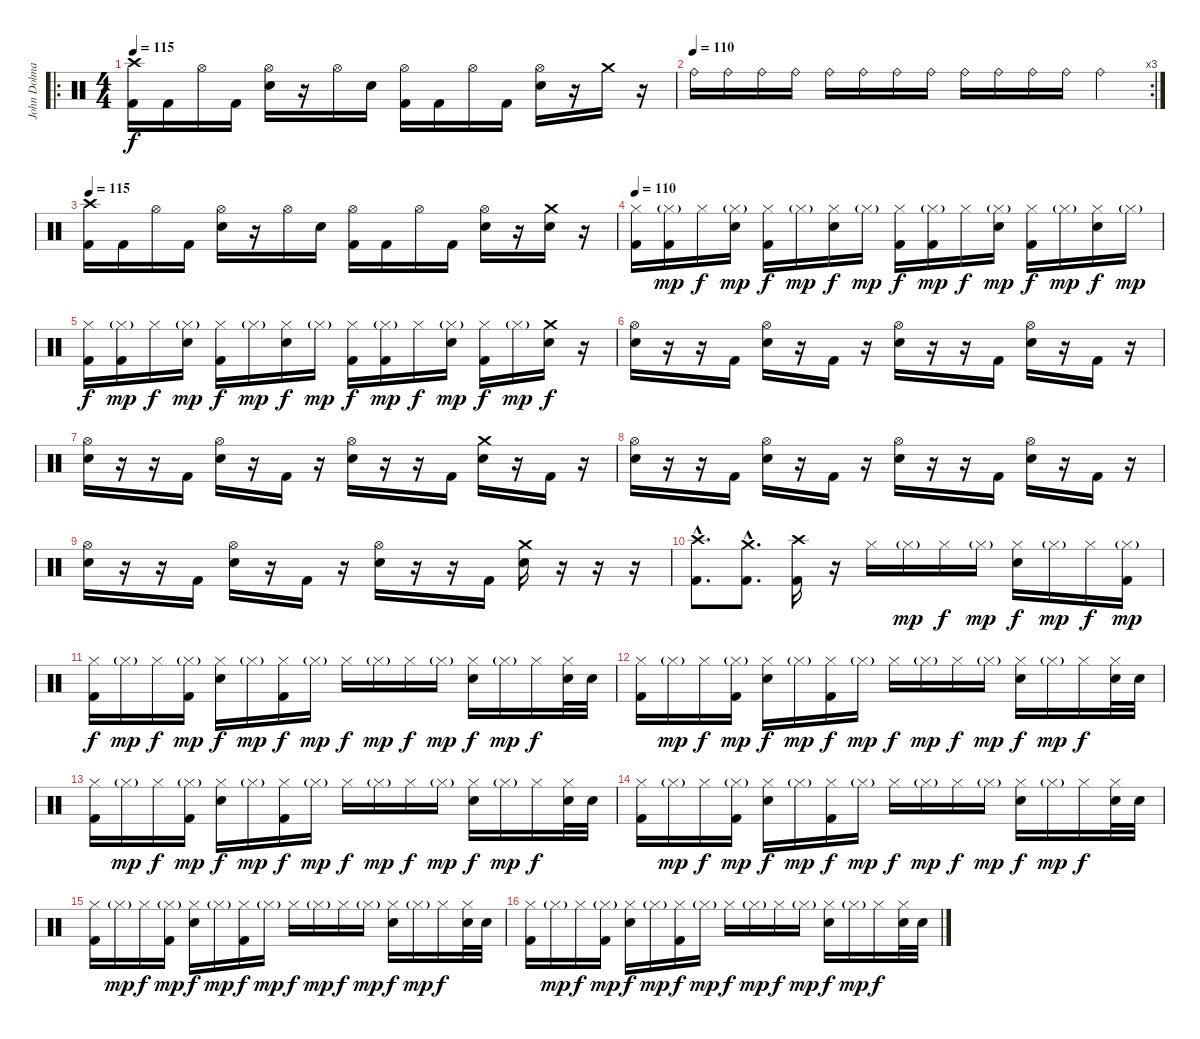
\track ("John Dolmayan" "John Dolma") {instrument percussion}
\staff {score}
\articulation defaults
\ro
\ts (4 4)
\tempo 115
\clef neutral
\ks c
("Crash high (hit)" "Kick (hit) 2").16{dy f volume 16} "Kick (hit) 2".16 "Hi-Hat (open)".16 "Kick (hit) 2".16 ("Hi-Hat (open)" "Electric Snare (hit)").16 r.16 "Hi-Hat (open)".16 "Electric Snare (hit)".16 ("Hi-Hat (open)" "Kick (hit) 2").16 "Kick (hit) 2".16 "Hi-Hat (open)".16 "Kick (hit) 2".16 ("Hi-Hat (open)" "Electric Snare (hit)").16 r.16 "Crash medium (hit)".16 r.16 |
\rc 3
\tempo (110)
"Ride (bell)".16{volume 13} "Ride (bell)".16 "Ride (bell)".16 "Ride (bell)".16 "Ride (bell)".16 "Ride (bell)".16 "Ride (bell)".16 "Ride (bell)".16 "Ride (bell)".16 "Ride (bell)".16 "Ride (bell)".16 "Ride (bell)".16 "Ride (bell)".4 |
\tempo 115
("Crash high (hit)" "Kick (hit) 2").16{volume 16} "Kick (hit) 2".16 "Hi-Hat (open)".16 "Kick (hit) 2".16 ("Hi-Hat (open)" "Electric Snare (hit)").16 r.16 "Hi-Hat (open)".16 "Electric Snare (hit)".16 ("Hi-Hat (open)" "Kick (hit) 2").16 "Kick (hit) 2".16 "Hi-Hat (open)".16 "Kick (hit) 2".16 ("Hi-Hat (open)" "Electric Snare (hit)").16 r.16 ("Crash medium (hit)" "Electric Snare (hit)").16 r.16 |
\tempo 110
("Hi-Hat (closed)" "Kick (hit) 2").16 ("Hi-Hat (closed)"{g} "Kick (hit) 2").16{dy mp} "Hi-Hat (closed)".16{dy f} ("Hi-Hat (closed)"{g} "Electric Snare (hit)").16{dy mp} ("Hi-Hat (closed)" "Kick (hit) 2").16{dy f} "Hi-Hat (closed)"{g}.16{dy mp} ("Hi-Hat (closed)" "Electric Snare (hit)").16{dy f} "Hi-Hat (closed)"{g}.16{dy mp} ("Hi-Hat (closed)" "Kick (hit) 2").16{dy f} ("Hi-Hat (closed)"{g} "Kick (hit) 2").16{dy mp} "Hi-Hat (closed)".16{dy f} ("Hi-Hat (closed)"{g} "Electric Snare (hit)").16{dy mp} ("Hi-Hat (closed)" "Kick (hit) 2").16{dy f} "Hi-Hat (closed)"{g}.16{dy mp} ("Hi-Hat (closed)" "Electric Snare (hit)").16{dy f} "Hi-Hat (closed)"{g}.16{dy mp} |
("Hi-Hat (closed)" "Kick (hit) 2").16{dy f} ("Hi-Hat (closed)"{g} "Kick (hit) 2").16{dy mp} "Hi-Hat (closed)".16{dy f} ("Hi-Hat (closed)"{g} "Electric Snare (hit)").16{dy mp} ("Hi-Hat (closed)" "Kick (hit) 2").16{dy f} "Hi-Hat (closed)"{g}.16{dy mp} ("Hi-Hat (closed)" "Electric Snare (hit)").16{dy f} "Hi-Hat (closed)"{g}.16{dy mp} ("Hi-Hat (closed)" "Kick (hit) 2").16{dy f} ("Hi-Hat (closed)"{g} "Kick (hit) 2").16{dy mp} "Hi-Hat (closed)".16{dy f} ("Hi-Hat (closed)"{g} "Electric Snare (hit)").16{dy mp} ("Hi-Hat (closed)" "Kick (hit) 2").16{dy f} "Hi-Hat (closed)"{g}.16{dy mp} ("Crash medium (hit)" "Electric Snare (hit)").16{dy f} r.16 |
("Hi-Hat (open)" "Electric Snare (hit)").16 r.16 r.16 "Kick (hit) 2".16 ("Hi-Hat (open)" "Electric Snare (hit)").16 r.16 "Kick (hit) 2".16 r.16 ("Hi-Hat (open)" "Electric Snare (hit)").16 r.16 r.16 "Kick (hit) 2".16 ("Hi-Hat (open)" "Electric Snare (hit)").16 r.16 "Kick (hit) 2".16 r.16 |
("Hi-Hat (open)" "Electric Snare (hit)").16 r.16 r.16 "Kick (hit) 2".16 ("Hi-Hat (open)" "Electric Snare (hit)").16 r.16 "Kick (hit) 2".16 r.16 ("Hi-Hat (open)" "Electric Snare (hit)").16 r.16 r.16 "Kick (hit) 2".16 ("Crash medium (hit)" "Electric Snare (hit)").16 r.16 "Kick (hit) 2".16 r.16 |
("Hi-Hat (open)" "Electric Snare (hit)").16 r.16 r.16 "Kick (hit) 2".16 ("Hi-Hat (open)" "Electric Snare (hit)").16 r.16 "Kick (hit) 2".16 r.16 ("Hi-Hat (open)" "Electric Snare (hit)").16 r.16 r.16 "Kick (hit) 2".16 ("Hi-Hat (open)" "Electric Snare (hit)").16 r.16 "Kick (hit) 2".16 r.16 |
("Hi-Hat (open)" "Electric Snare (hit)").16 r.16 r.16 "Kick (hit) 2".16 ("Hi-Hat (open)" "Electric Snare (hit)").16 r.16 "Kick (hit) 2".16 r.16 ("Hi-Hat (open)" "Electric Snare (hit)").16 r.16 r.16 "Kick (hit) 2".16 ("Crash medium (hit)" "Electric Snare (hit)").16 r.16 r.16{volume 0} r.16 |
("Crash high (hit)"{hac} "Kick (hit) 2"{hac}).8{d volume 16} ("Crash medium (hit)"{hac} "Kick (hit) 2"{hac}).8{d} ("Crash high (hit)" "Kick (hit) 2").16 r.16 "Hi-Hat (closed)".16 "Hi-Hat (closed)"{g}.16{dy mp} "Hi-Hat (closed)".16{dy f} "Hi-Hat (closed)"{g}.16{dy mp} ("Hi-Hat (closed)" "Electric Snare (hit)").16{dy f} "Hi-Hat (closed)"{g}.16{dy mp} "Hi-Hat (closed)".16{dy f} ("Hi-Hat (closed)"{g} "Kick (hit) 2").16{dy mp} |
("Hi-Hat (closed)" "Kick (hit) 2").16{dy f} "Hi-Hat (closed)"{g}.16{dy mp} "Hi-Hat (closed)".16{dy f} ("Hi-Hat (closed)"{g} "Kick (hit) 2").16{dy mp} ("Hi-Hat (closed)" "Electric Snare (hit)").16{dy f} "Hi-Hat (closed)"{g}.16{dy mp} ("Hi-Hat (closed)" "Kick (hit) 2").16{dy f} "Hi-Hat (closed)"{g}.16{dy mp} "Hi-Hat (closed)".16{dy f} "Hi-Hat (closed)"{g}.16{dy mp} "Hi-Hat (closed)".16{dy f} "Hi-Hat (closed)"{g}.16{dy mp} ("Hi-Hat (closed)" "Electric Snare (hit)").16{dy f} "Hi-Hat (closed)"{g}.16{dy mp} "Hi-Hat (closed)".16{dy f} ("Hi-Hat (closed)" "Electric Snare (hit)").32{volume 10} "Electric Snare (hit)".32 |
("Hi-Hat (closed)" "Kick (hit) 2").16{volume 16} "Hi-Hat (closed)"{g}.16{dy mp} "Hi-Hat (closed)".16{dy f} ("Hi-Hat (closed)"{g} "Kick (hit) 2").16{dy mp} ("Hi-Hat (closed)" "Electric Snare (hit)").16{dy f} "Hi-Hat (closed)"{g}.16{dy mp} ("Hi-Hat (closed)" "Kick (hit) 2").16{dy f} "Hi-Hat (closed)"{g}.16{dy mp} "Hi-Hat (closed)".16{dy f} "Hi-Hat (closed)"{g}.16{dy mp} "Hi-Hat (closed)".16{dy f} "Hi-Hat (closed)"{g}.16{dy mp} ("Hi-Hat (closed)" "Electric Snare (hit)").16{dy f} "Hi-Hat (closed)"{g}.16{dy mp} "Hi-Hat (closed)".16{dy f} ("Hi-Hat (closed)" "Electric Snare (hit)").32{volume 10} "Electric Snare (hit)".32 |
("Hi-Hat (closed)" "Kick (hit) 2").16{volume 16} "Hi-Hat (closed)"{g}.16{dy mp} "Hi-Hat (closed)".16{dy f} ("Hi-Hat (closed)"{g} "Kick (hit) 2").16{dy mp} ("Hi-Hat (closed)" "Electric Snare (hit)").16{dy f} "Hi-Hat (closed)"{g}.16{dy mp} ("Hi-Hat (closed)" "Kick (hit) 2").16{dy f} "Hi-Hat (closed)"{g}.16{dy mp} "Hi-Hat (closed)".16{dy f} "Hi-Hat (closed)"{g}.16{dy mp} "Hi-Hat (closed)".16{dy f} "Hi-Hat (closed)"{g}.16{dy mp} ("Hi-Hat (closed)" "Electric Snare (hit)").16{dy f} "Hi-Hat (closed)"{g}.16{dy mp} "Hi-Hat (closed)".16{dy f} ("Hi-Hat (closed)" "Electric Snare (hit)").32{volume 10} "Electric Snare (hit)".32 |
("Hi-Hat (closed)" "Kick (hit) 2").16{volume 16} "Hi-Hat (closed)"{g}.16{dy mp} "Hi-Hat (closed)".16{dy f} ("Hi-Hat (closed)"{g} "Kick (hit) 2").16{dy mp} ("Hi-Hat (closed)" "Electric Snare (hit)").16{dy f} "Hi-Hat (closed)"{g}.16{dy mp} ("Hi-Hat (closed)" "Kick (hit) 2").16{dy f} "Hi-Hat (closed)"{g}.16{dy mp} "Hi-Hat (closed)".16{dy f} "Hi-Hat (closed)"{g}.16{dy mp} "Hi-Hat (closed)".16{dy f} "Hi-Hat (closed)"{g}.16{dy mp} ("Hi-Hat (closed)" "Electric Snare (hit)").16{dy f} "Hi-Hat (closed)"{g}.16{dy mp} "Hi-Hat (closed)".16{dy f} ("Hi-Hat (closed)" "Electric Snare (hit)").32{volume 10} "Electric Snare (hit)".32 |
("Hi-Hat (closed)" "Kick (hit) 2").16{volume 16} "Hi-Hat (closed)"{g}.16{dy mp} "Hi-Hat (closed)".16{dy f} ("Hi-Hat (closed)"{g} "Kick (hit) 2").16{dy mp} ("Hi-Hat (closed)" "Electric Snare (hit)").16{dy f} "Hi-Hat (closed)"{g}.16{dy mp} ("Hi-Hat (closed)" "Kick (hit) 2").16{dy f} "Hi-Hat (closed)"{g}.16{dy mp} "Hi-Hat (closed)".16{dy f} "Hi-Hat (closed)"{g}.16{dy mp} "Hi-Hat (closed)".16{dy f} "Hi-Hat (closed)"{g}.16{dy mp} ("Hi-Hat (closed)" "Electric Snare (hit)").16{dy f} "Hi-Hat (closed)"{g}.16{dy mp} "Hi-Hat (closed)".16{dy f} ("Hi-Hat (closed)" "Electric Snare (hit)").32{volume 10} "Electric Snare (hit)".32 |
("Hi-Hat (closed)" "Kick (hit) 2").16{volume 16} "Hi-Hat (closed)"{g}.16{dy mp} "Hi-Hat (closed)".16{dy f} ("Hi-Hat (closed)"{g} "Kick (hit) 2").16{dy mp} ("Hi-Hat (closed)" "Electric Snare (hit)").16{dy f} "Hi-Hat (closed)"{g}.16{dy mp} ("Hi-Hat (closed)" "Kick (hit) 2").16{dy f} "Hi-Hat (closed)"{g}.16{dy mp} "Hi-Hat (closed)".16{dy f} "Hi-Hat (closed)"{g}.16{dy mp} "Hi-Hat (closed)".16{dy f} "Hi-Hat (closed)"{g}.16{dy mp} ("Hi-Hat (closed)" "Electric Snare (hit)").16{dy f} "Hi-Hat (closed)"{g}.16{dy mp} "Hi-Hat (closed)".16{dy f} ("Hi-Hat (closed)" "Electric Snare (hit)").32{volume 10} "Electric Snare (hit)".32
